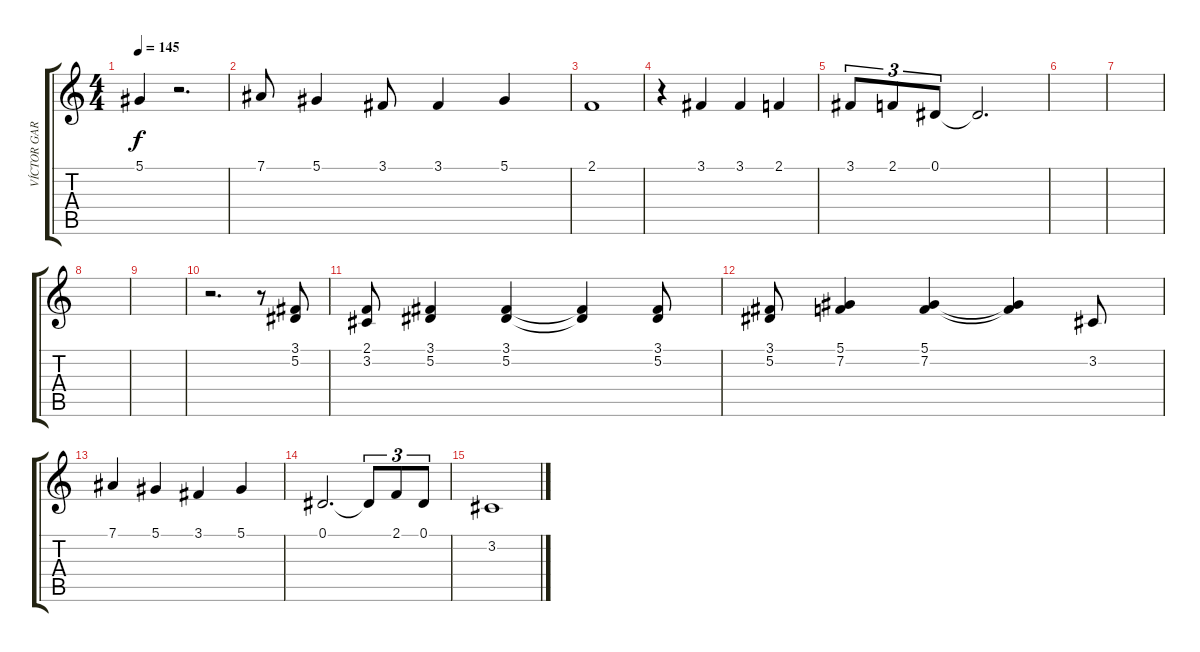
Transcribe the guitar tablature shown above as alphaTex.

\track ("VÍCTOR GARCÍA" "VÍCTOR GAR") {instrument clarinet}
\staff {score tabs}
\tuning (Eb4 Bb3 Gb3 Db3 Ab2 Eb2) {hide}
\ts (4 4)
\tempo 145
\clef g2
\ks c
5.1.4{dy f} r.2{d} |
7.1.8 5.1.4 3.1.8 3.1.4 5.1.4 |
2.1.1 |
r.4 3.1.4 3.1.4 2.1.4 |
3.1.8{tu (3 2)} 2.1.8{tu (3 2)} 0.1.8{tu (3 2)} 0.1{t}.2{d} |
|
|
|
|
r.2{d} r.8 (3.1 5.2).8 |
(2.1 3.2).8 (3.1 5.2).4 (3.1 5.2).4 (3.1{t} 5.2{t}).4 (3.1 5.2).8 |
(3.1 5.2).8 (5.1 7.2).4 (5.1 7.2).4 (5.1{t} 7.2{t}).4 3.2.8 |
7.1.4 5.1.4 3.1.4 5.1.4 |
0.1.2{d} 0.1{t}.8{tu (3 2)} 2.1.8{tu (3 2)} 0.1.8{tu (3 2)} |
3.2.1
